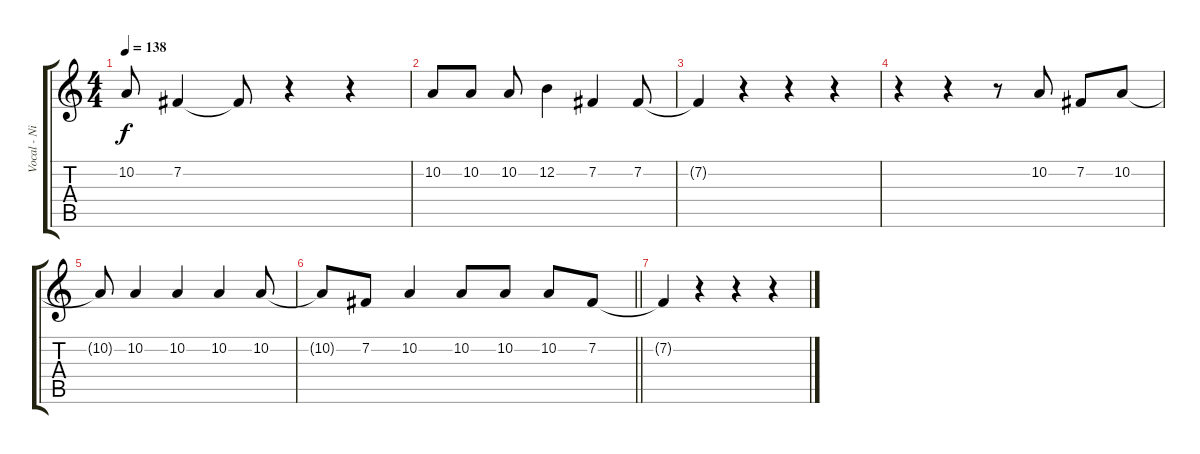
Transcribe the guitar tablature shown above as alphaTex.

\track ("Vocal - Nikola" "Vocal - Ni") {instrument flute}
\staff {score tabs}
\tuning (E4 B3 G3 D3 A2 E2) {hide}
\ts (4 4)
\tempo 138
\clef g2
\ks c
10.2{t}.8{dy f} 7.2.4 7.2{t}.8 r.4 r.4 |
10.2.8 10.2.8 10.2.8 12.2.4 7.2.4 7.2.8 |
7.2{t}.4 r.4 r.4 r.4 |
r.4 r.4 r.8 10.2.8 7.2.8 10.2.8 |
10.2{t}.8 10.2.4 10.2.4 10.2.4 10.2.8 |
\barLineRight lightlight
10.2{t}.8 7.2.8 10.2.4 10.2.8 10.2.8 10.2.8 7.2.8 |
7.2{t}.4 r.4 r.4 r.4
